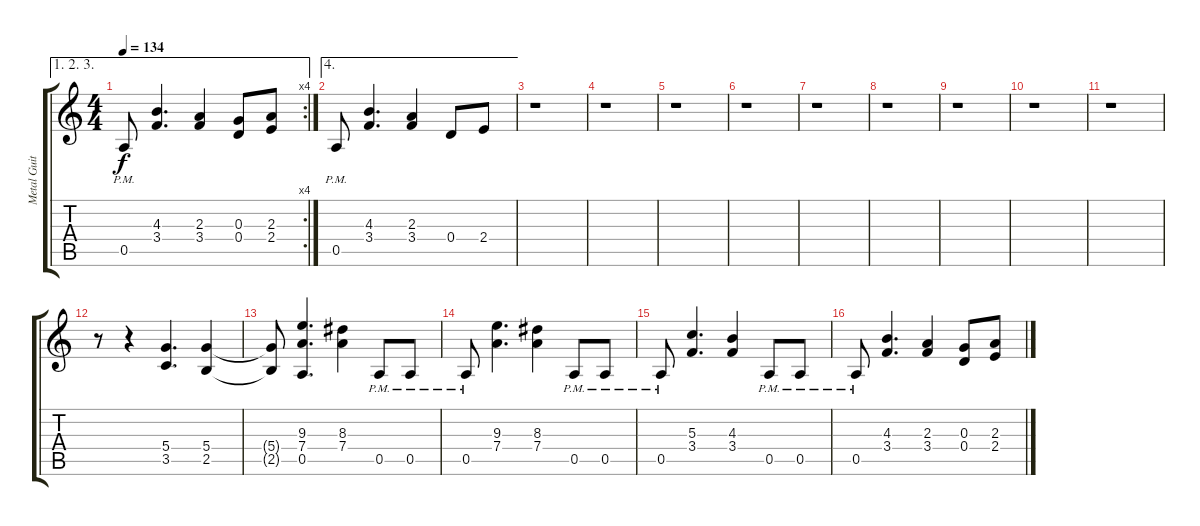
\track ("Metal Guitar 2" "Metal Guit") {instrument distortionguitar}
\staff {score tabs}
\tuning (E4 B3 G3 D3 A2 E2) {hide}
\ae (1 2 3)
\rc 4
\ts (4 4)
\tempo 134
\clef g2
\ks c
0.5{pm}.8{dy f} (4.3 3.4).4{d} (2.3 3.4).4 (0.3 0.4).8 (2.3 2.4).8 |
\ae 4
0.5{pm}.8 (4.3 3.4).4{d} (2.3 3.4).4 0.4.8 2.4.8 |
r.1 |
r.1 |
r.1 |
r.1 |
r.1 |
r.1 |
r.1 |
r.1 |
r.1 |
r.8 r.4 (5.4 3.5).4{d} (5.4 2.5).4 |
(5.4{t} 2.5{t}).8 (9.3 7.4 0.5).4{d} (8.3 7.4).4 0.5{pm}.8 0.5{pm}.8 |
0.5{pm}.8 (9.3 7.4).4{d} (8.3 7.4).4 0.5{pm}.8 0.5{pm}.8 |
0.5{pm}.8 (5.3 3.4).4{d} (4.3 3.4).4 0.5{pm}.8 0.5{pm}.8 |
0.5{pm}.8 (4.3 3.4).4{d} (2.3 3.4).4 (0.3 0.4).8 (2.3 2.4).8
